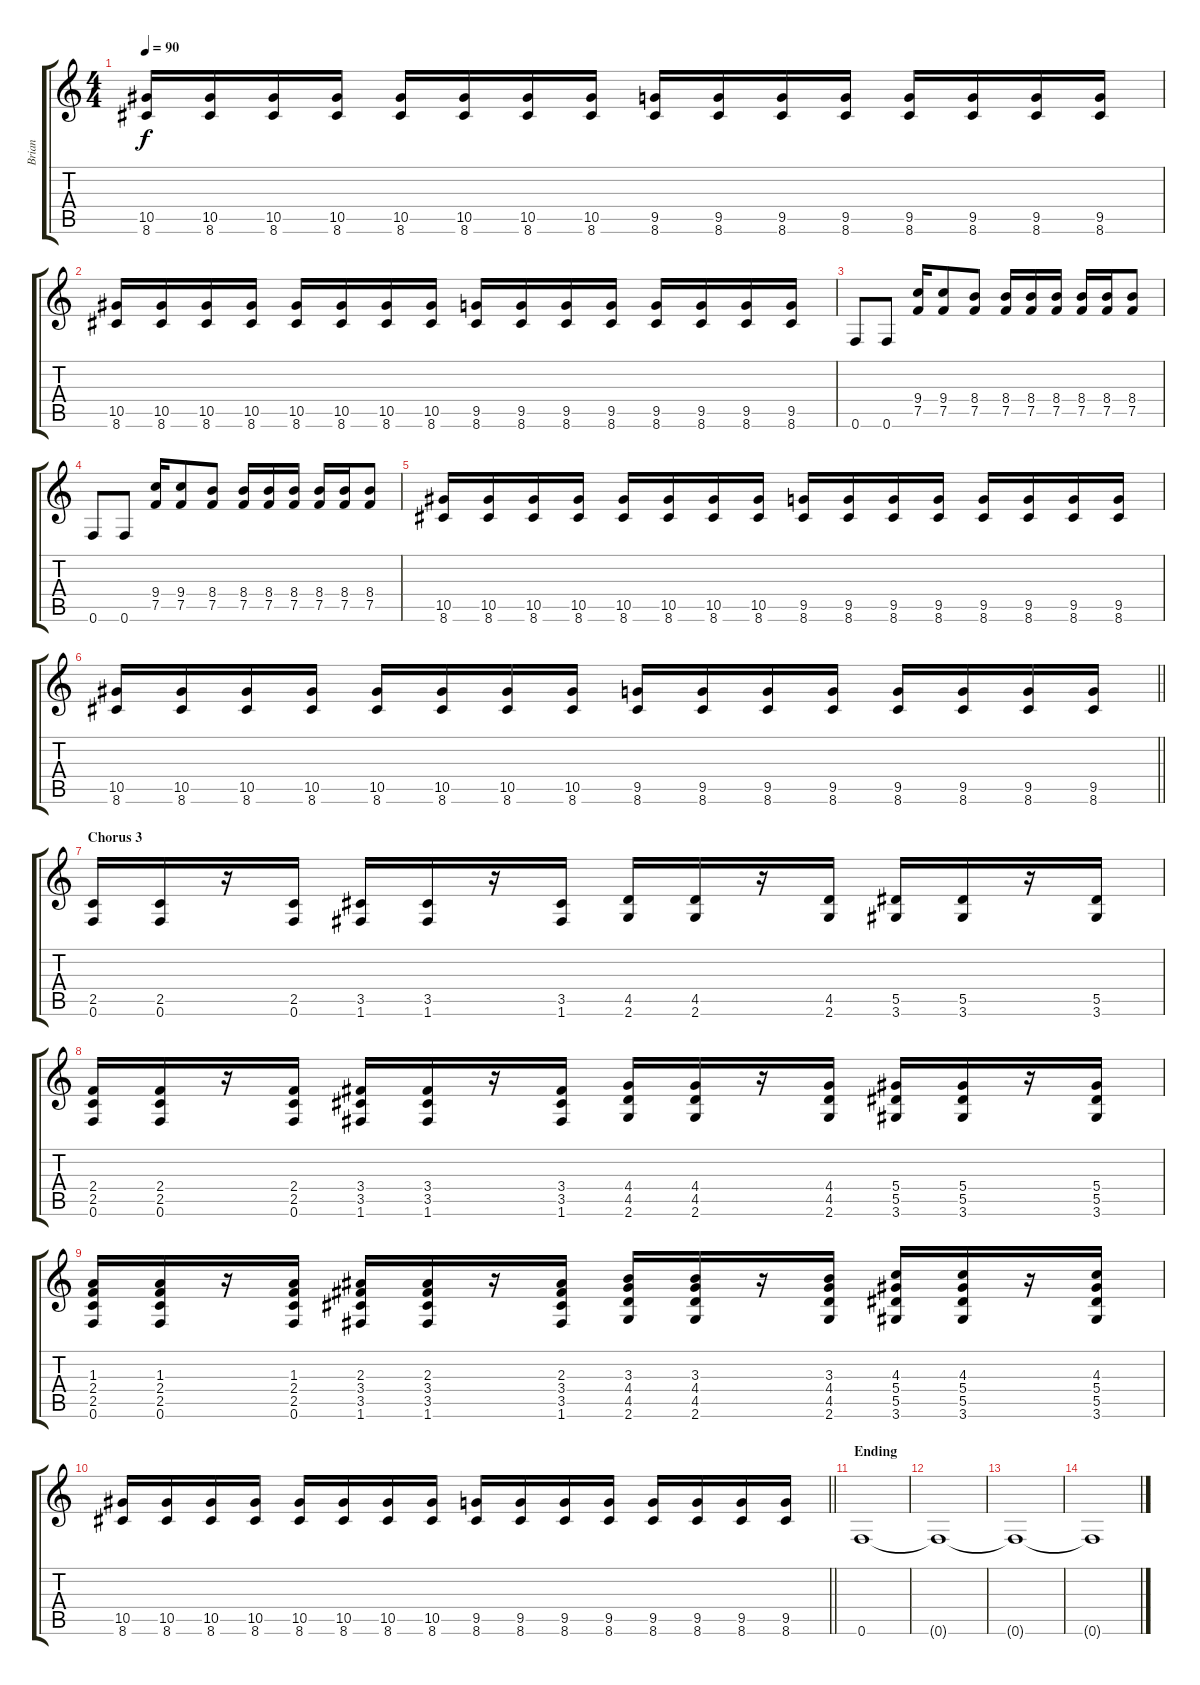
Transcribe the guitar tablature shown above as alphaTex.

\track ("Brian" "Brian") {instrument overdrivenguitar}
\staff {score tabs}
\tuning (C4 C4 Ab3 Eb3 Bb2 F2) {hide}
\ts (4 4)
\tempo 90
\clef g2
\ks c
(10.5 8.6).16{dy f} (10.5 8.6).16 (10.5 8.6).16 (10.5 8.6).16 (10.5 8.6).16 (10.5 8.6).16 (10.5 8.6).16 (10.5 8.6).16 (9.5 8.6).16 (9.5 8.6).16 (9.5 8.6).16 (9.5 8.6).16 (9.5 8.6).16 (9.5 8.6).16 (9.5 8.6).16 (9.5 8.6).16 |
(10.5 8.6).16 (10.5 8.6).16 (10.5 8.6).16 (10.5 8.6).16 (10.5 8.6).16 (10.5 8.6).16 (10.5 8.6).16 (10.5 8.6).16 (9.5 8.6).16 (9.5 8.6).16 (9.5 8.6).16 (9.5 8.6).16 (9.5 8.6).16 (9.5 8.6).16 (9.5 8.6).16 (9.5 8.6).16 |
0.6.8 0.6.8 (9.4 7.5).16 (9.4 7.5).8 (8.4 7.5).8 (8.4 7.5).16 (8.4 7.5).16 (8.4 7.5).16 (8.4 7.5).16 (8.4 7.5).16 (8.4 7.5).8 |
0.6.8 0.6.8 (9.4 7.5).16 (9.4 7.5).8 (8.4 7.5).8 (8.4 7.5).16 (8.4 7.5).16 (8.4 7.5).16 (8.4 7.5).16 (8.4 7.5).16 (8.4 7.5).8 |
(10.5 8.6).16 (10.5 8.6).16 (10.5 8.6).16 (10.5 8.6).16 (10.5 8.6).16 (10.5 8.6).16 (10.5 8.6).16 (10.5 8.6).16 (9.5 8.6).16 (9.5 8.6).16 (9.5 8.6).16 (9.5 8.6).16 (9.5 8.6).16 (9.5 8.6).16 (9.5 8.6).16 (9.5 8.6).16 |
\barLineRight lightlight
(10.5 8.6).16 (10.5 8.6).16 (10.5 8.6).16 (10.5 8.6).16 (10.5 8.6).16 (10.5 8.6).16 (10.5 8.6).16 (10.5 8.6).16 (9.5 8.6).16 (9.5 8.6).16 (9.5 8.6).16 (9.5 8.6).16 (9.5 8.6).16 (9.5 8.6).16 (9.5 8.6).16 (9.5 8.6).16 |
\section ("" "Chorus 3")
(2.5 0.6).16 (2.5 0.6).16 r.16 (2.5 0.6).16 (3.5 1.6).16 (3.5 1.6).16 r.16 (3.5 1.6).16 (4.5 2.6).16 (4.5 2.6).16 r.16 (4.5 2.6).16 (5.5 3.6).16 (5.5 3.6).16 r.16 (5.5 3.6).16 |
(2.4 2.5 0.6).16 (2.4 2.5 0.6).16 r.16 (2.4 2.5 0.6).16 (3.4 3.5 1.6).16 (3.4 3.5 1.6).16 r.16 (3.4 3.5 1.6).16 (4.4 4.5 2.6).16 (4.4 4.5 2.6).16 r.16 (4.4 4.5 2.6).16 (5.4 5.5 3.6).16 (5.4 5.5 3.6).16 r.16 (5.4 5.5 3.6).16 |
(1.3 2.4 2.5 0.6).16 (1.3 2.4 2.5 0.6).16 r.16 (1.3 2.4 2.5 0.6).16 (2.3 3.4 3.5 1.6).16 (2.3 3.4 3.5 1.6).16 r.16 (2.3 3.4 3.5 1.6).16 (3.3 4.4 4.5 2.6).16 (3.3 4.4 4.5 2.6).16 r.16 (3.3 4.4 4.5 2.6).16 (4.3 5.4 5.5 3.6).16 (4.3 5.4 5.5 3.6).16 r.16 (4.3 5.4 5.5 3.6).16 |
\barLineRight lightlight
(10.5 8.6).16 (10.5 8.6).16 (10.5 8.6).16 (10.5 8.6).16 (10.5 8.6).16 (10.5 8.6).16 (10.5 8.6).16 (10.5 8.6).16 (9.5 8.6).16 (9.5 8.6).16 (9.5 8.6).16 (9.5 8.6).16 (9.5 8.6).16 (9.5 8.6).16 (9.5 8.6).16 (9.5 8.6).16 |
\section ("" "Ending")
0.6.1 |
0.6{t}.1 |
0.6{t}.1 |
0.6{t}.1
